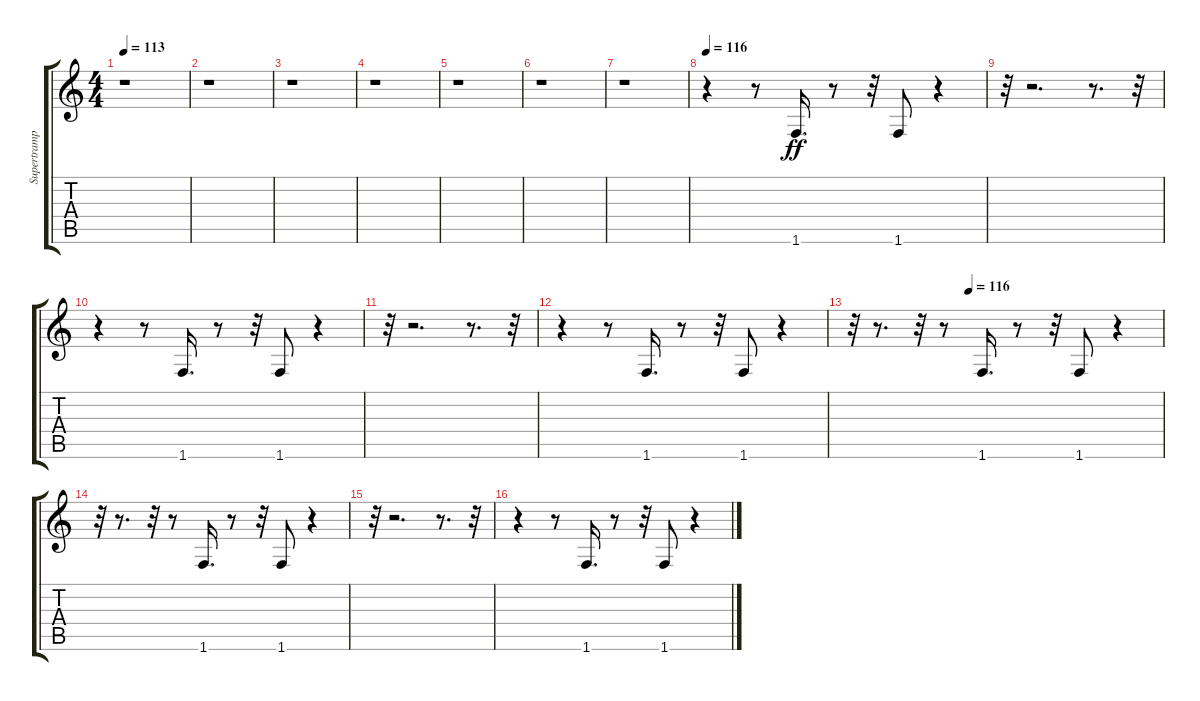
\track ("Supertramp" "Supertramp") {instrument electricbassfinger}
\staff {score tabs}
\tuning (E4 B3 G3 D3 A2 E2) {hide}
\ts (4 4)
\tempo 113
\clef g2
\ks c
r.1{dy ff} |
r.1 |
r.1 |
r.1 |
r.1 |
r.1 |
r.1 |
\tempo 116
r.4 r.8 1.6.16{d} r.8 r.32 1.6.8 r.4 |
r.32 r.2{d} r.8{d} r.32 |
r.4 r.8 1.6.16{d} r.8 r.32 1.6.8 r.4 |
r.32 r.2{d} r.8{d} r.32 |
r.4 r.8 1.6.16{d} r.8 r.32 1.6.8 r.4 |
\tempo (116 0.375)
r.32 r.8{d} r.32 r.8 1.6.16{d} r.8 r.32 1.6.8 r.4 |
r.32 r.8{d} r.32 r.8 1.6.16{d} r.8 r.32 1.6.8 r.4 |
r.32 r.2{d} r.8{d} r.32 |
r.4 r.8 1.6.16{d} r.8 r.32 1.6.8 r.4
